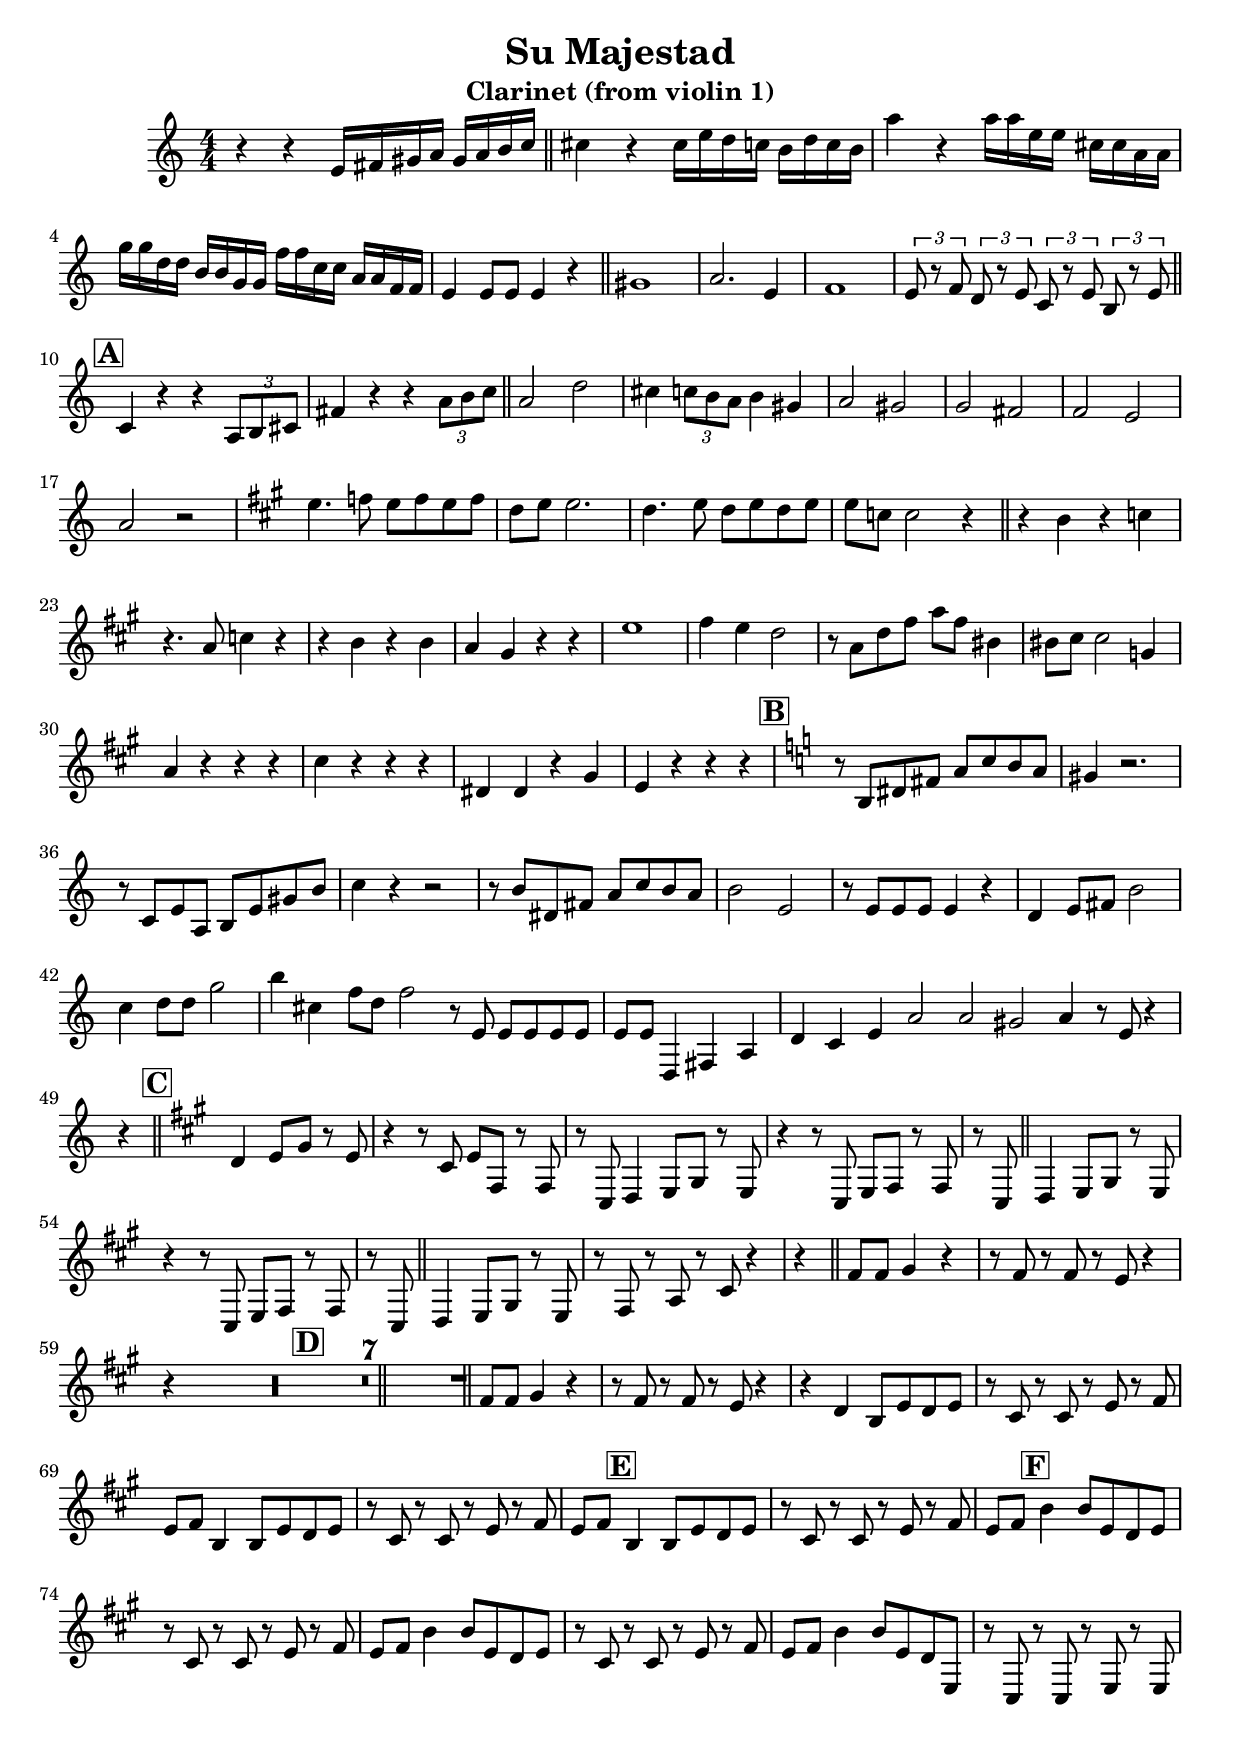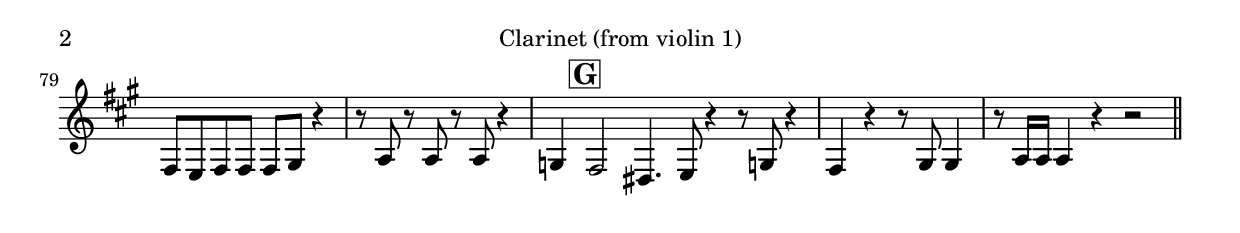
\version "2.18.0"

\header {
  title = "Su Majestad"
  instrument = "Clarinet (from violin 1)"
}

 \transpose c' d'    % leave this out until teh end so that it is easier to check the notes
    \relative c''{
    \key bes \major
    \numericTimeSignature
    \time 4/4
    \compressFullBarRests
    \set Score.markFormatter = #format-mark-box-alphabet
    
    r4 r4 d,16 e16 fis16 g16 fis16 g16 a16 bes16 \bar "||"
    b4 r4 b16 d16 c16 bes16 a16 c16 bes16 a16 
    g'4 r4 g16 g16 d16 d16 b16 b16 g16 g16
    
    \barNumberCheck #4
    f'16 f16 c16 c16 a16 a16 f16 f16 ees'16 ees16 bes16 bes16 g16 g16 ees16 ees16
    d4 d8 d8 d4 r4 \bar "||"

    % paseo
    fis1
    g2. d4
    ees1

    \barNumberCheck #9
    \times 2/3 {d8 r8 ees8} \times 2/3 {c8 r8 d8} \times 2/3 {bes8 r8 d8} \times 2/3 {a8 r8 d8}
    \bar "||" \mark \default % A

    bes4 r4 r4 \times 2/3 {g8 a8 b8}
    e4 r4 r4 \times 2/3 {g8 a8 bes8} \bar "||"

    % danzon 2-3
    g2 c2
    b4 \times 2/3 {bes8 a8 g8} a4 fis4
    g2 fis2
    f2 e2
    ees2 d2
    g2 r2 % pretend rest

    % change key
    \key g \major
    d'4. ees8 d8 ees8 d8 ees8 \bar "|" % missing a leading beat?
    c8 d8 d2. 

    \barNumberCheck #20
    c4. d8 c8 d8 c8 d8 
    d8 bes8 bes2 r4 \bar "||"

    r4 a4 r4 bes4
    r4. g8 bes4 r4
    r4 a4 r4 a4
    g4 fis4 r4 r4

    \barNumberCheck #26
    d'1
    e4 d4 c2
    r8 g8 c8 e8 g8 e8 ais,4
    ais8 b8 b2 f4
    g4 r4 r4 r4 
    b4 r4 r4 r4 

    \barNumberCheck #32
    cis,4 cis4 r4 fis4
    d4 r4 r4 r4 

    \mark \default % B
    \key bes \major
    r8 a8 cis8 e8 g8 bes8 a8 g8
    fis4 r2.
    r8 bes,8 d8 g,8 a8 d8 fis8 a8

    \barNumberCheck #37
    bes4 r4 r2
    r8 a8 cis,8 e8 g8 bes8 a8 g8
    a2 d,2
    r8 d8 d8 d8 d4 r4
    c4 d8 e8 a2

    % page 2
    \barNumberCheck #42
    bes4 c8 c8 f2
    a4 b,es8 c8 ees2
    r8 d,8 d8 d8 d8 d8 d8 d8
    c,4 e4 g4 c4
    bes4 d4 g2
    g2 fis2
    g4 r8 d8 r4 r4

    \bar "||" \mark \default % C
    \key g \major
    % repeat starts
    c4 d8 fis8 r8 d8 r4
    r8 b8 d8 e,8 r8 e8 r8 b8 % why does the e have a circle over it?
    % end repeat

    % flute llamada
    c4 d8 fis8 r8 d8 r4
    r8 b8 d8 e8 r8 e8 r8 b8 \bar "||"
    c4 d8 fis8 r8 d8 r4
    r8 b8 d8 e8 r8 e8 r8 b8 \bar "||"
    c4 d8 fis8 r8 d8 r8 e8
    r8 g8 r8 b8 r4 r4 \bar "||"

    \barNumberCheck #57
    e8 e8 fis4 r4 r8 e8
    r8 e8 r8 d8 r4 r4

    % repeat start
    R1*2
    % repeat end

    \mark \default % D
    R1*2 \bar "||" 
    R1*2 \bar "||"
    e8 e8 fis4 r4 r8 e8
    r8 e8 r8 d8 r4 r4

    % repeat start coro (3X)
    c4 a8 d8 c8 d8 r8 b8
    r8 b8 r8 d8 r8 e8 d8 e8
    a,4 a8 d8 c8 d8 r8 b8

    \barNumberCheck 70
    r8 b8 r8 d8 r8 e8 d8 e8 % end repeat

    \mark \default % E
    % start repeat
    % flute solo (open)

    a,4 a8 d8 c8 d8 r8 b8
    r8 b8 r8 d8 r8 e8 d e8
    % repeat ends

    \mark \default % F
    a4 a8 d,8 c8 d8 r8 b8

    \barNumberCheck 74
    r8 b8 r8 d8 r8 e8 d8 e8
    a4 a8 d,8 c8 d8 r8 b8 
    r8 b8 r8 d8 r8 e8 d8 e8
    a4 a8 d,8 c8 d,8 r8 b8
    r8 b8 r8 d8 r8 d8 e8 d8 e8

    \barNumberCheck 79
    e8 e8 fis8 r4 r8 g8
    r8 g8 r8 g8 r4 f4

    \mark \default % G
    % danzon coda
    e2 cis4. d8
    r4 r8 f8 r4 e4
    r4 r8 fis8 fis4 r8 g16 g16
    g4 r4 r2 \bar "||"



  }



























